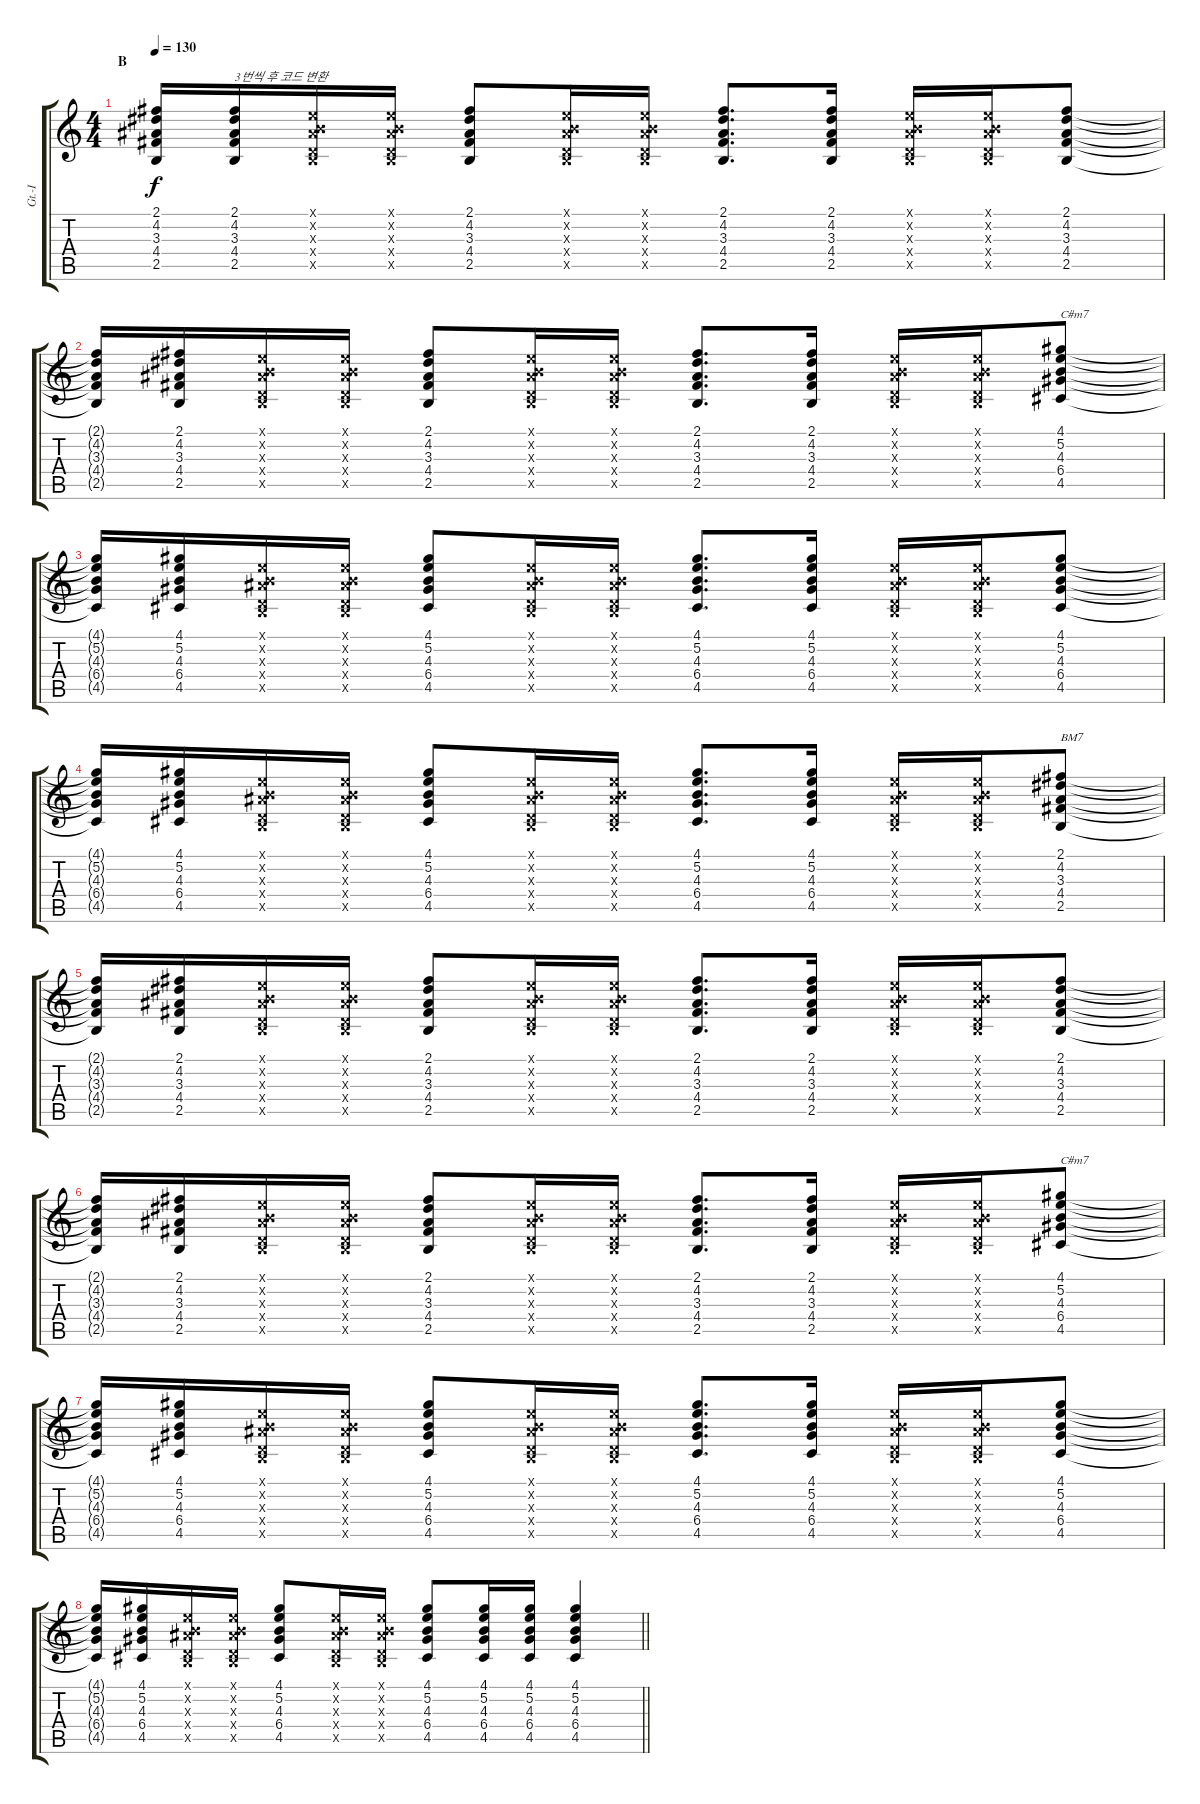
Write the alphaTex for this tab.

\track ("Gt.-I" "Gt.-I") {instrument acousticguitarsteel}
\staff {score tabs}
\tuning (E4 B3 G3 D3 A2 E2) {hide}
\ts (4 4)
\section ("" "B")
\tempo 130
\clef g2
\ks c
(2.1{t} 4.2{t} 3.3{t} 4.4{t} 2.5{t}).16{dy f} (2.1 4.2 3.3 4.4 2.5).16{txt "3번씩 후 코드 변환"} (0.1{x} 0.2{x} 3.3{x} 0.4{x} 2.5{x}).16 (0.1{x} 0.2{x} 3.3{x} 0.4{x} 2.5{x}).16 (2.1 4.2 3.3 4.4 2.5).8 (0.1{x} 0.2{x} 3.3{x} 0.4{x} 2.5{x}).16 (0.1{x} 0.2{x} 3.3{x} 0.4{x} 2.5{x}).16 (2.1 4.2 3.3 4.4 2.5).8{d} (2.1 4.2 3.3 4.4 2.5).16 (0.1{x} 0.2{x} 3.3{x} 0.4{x} 2.5{x}).16 (0.1{x} 0.2{x} 3.3{x} 0.4{x} 2.5{x}).16 (2.1 4.2 3.3 4.4 2.5).8 |
(2.1{t} 4.2{t} 3.3{t} 4.4{t} 2.5{t}).16 (2.1 4.2 3.3 4.4 2.5).16 (0.1{x} 0.2{x} 3.3{x} 0.4{x} 2.5{x}).16 (0.1{x} 0.2{x} 3.3{x} 0.4{x} 2.5{x}).16 (2.1 4.2 3.3 4.4 2.5).8 (0.1{x} 0.2{x} 3.3{x} 0.4{x} 2.5{x}).16 (0.1{x} 0.2{x} 3.3{x} 0.4{x} 2.5{x}).16 (2.1 4.2 3.3 4.4 2.5).8{d} (2.1 4.2 3.3 4.4 2.5).16 (0.1{x} 0.2{x} 3.3{x} 0.4{x} 2.5{x}).16 (0.1{x} 0.2{x} 3.3{x} 0.4{x} 2.5{x}).16 (4.1 5.2 4.3 6.4 4.5).8{txt "C#m7"} |
(4.1{t} 5.2{t} 4.3{t} 6.4{t} 4.5{t}).16 (4.1 5.2 4.3 6.4 4.5).16 (0.1{x} 0.2{x} 3.3{x} 0.4{x} 2.5{x}).16 (0.1{x} 0.2{x} 3.3{x} 0.4{x} 2.5{x}).16 (4.1 5.2 4.3 6.4 4.5).8 (0.1{x} 0.2{x} 3.3{x} 0.4{x} 2.5{x}).16 (0.1{x} 0.2{x} 3.3{x} 0.4{x} 2.5{x}).16 (4.1 5.2 4.3 6.4 4.5).8{d} (4.1 5.2 4.3 6.4 4.5).16 (0.1{x} 0.2{x} 3.3{x} 0.4{x} 2.5{x}).16 (0.1{x} 0.2{x} 3.3{x} 0.4{x} 2.5{x}).16 (4.1 5.2 4.3 6.4 4.5).8 |
(4.1{t} 5.2{t} 4.3{t} 6.4{t} 4.5{t}).16 (4.1 5.2 4.3 6.4 4.5).16 (0.1{x} 0.2{x} 3.3{x} 0.4{x} 2.5{x}).16 (0.1{x} 0.2{x} 3.3{x} 0.4{x} 2.5{x}).16 (4.1 5.2 4.3 6.4 4.5).8 (0.1{x} 0.2{x} 3.3{x} 0.4{x} 2.5{x}).16 (0.1{x} 0.2{x} 3.3{x} 0.4{x} 2.5{x}).16 (4.1 5.2 4.3 6.4 4.5).8{d} (4.1 5.2 4.3 6.4 4.5).16 (0.1{x} 0.2{x} 3.3{x} 0.4{x} 2.5{x}).16 (0.1{x} 0.2{x} 3.3{x} 0.4{x} 2.5{x}).16 (2.1 4.2 3.3 4.4 2.5).8{txt "BM7"} |
(2.1{t} 4.2{t} 3.3{t} 4.4{t} 2.5{t}).16 (2.1 4.2 3.3 4.4 2.5).16 (0.1{x} 0.2{x} 3.3{x} 0.4{x} 2.5{x}).16 (0.1{x} 0.2{x} 3.3{x} 0.4{x} 2.5{x}).16 (2.1 4.2 3.3 4.4 2.5).8 (0.1{x} 0.2{x} 3.3{x} 0.4{x} 2.5{x}).16 (0.1{x} 0.2{x} 3.3{x} 0.4{x} 2.5{x}).16 (2.1 4.2 3.3 4.4 2.5).8{d} (2.1 4.2 3.3 4.4 2.5).16 (0.1{x} 0.2{x} 3.3{x} 0.4{x} 2.5{x}).16 (0.1{x} 0.2{x} 3.3{x} 0.4{x} 2.5{x}).16 (2.1 4.2 3.3 4.4 2.5).8 |
(2.1{t} 4.2{t} 3.3{t} 4.4{t} 2.5{t}).16 (2.1 4.2 3.3 4.4 2.5).16 (0.1{x} 0.2{x} 3.3{x} 0.4{x} 2.5{x}).16 (0.1{x} 0.2{x} 3.3{x} 0.4{x} 2.5{x}).16 (2.1 4.2 3.3 4.4 2.5).8 (0.1{x} 0.2{x} 3.3{x} 0.4{x} 2.5{x}).16 (0.1{x} 0.2{x} 3.3{x} 0.4{x} 2.5{x}).16 (2.1 4.2 3.3 4.4 2.5).8{d} (2.1 4.2 3.3 4.4 2.5).16 (0.1{x} 0.2{x} 3.3{x} 0.4{x} 2.5{x}).16 (0.1{x} 0.2{x} 3.3{x} 0.4{x} 2.5{x}).16 (4.1 5.2 4.3 6.4 4.5).8{txt "C#m7"} |
(4.1{t} 5.2{t} 4.3{t} 6.4{t} 4.5{t}).16 (4.1 5.2 4.3 6.4 4.5).16 (0.1{x} 0.2{x} 3.3{x} 0.4{x} 2.5{x}).16 (0.1{x} 0.2{x} 3.3{x} 0.4{x} 2.5{x}).16 (4.1 5.2 4.3 6.4 4.5).8 (0.1{x} 0.2{x} 3.3{x} 0.4{x} 2.5{x}).16 (0.1{x} 0.2{x} 3.3{x} 0.4{x} 2.5{x}).16 (4.1 5.2 4.3 6.4 4.5).8{d} (4.1 5.2 4.3 6.4 4.5).16 (0.1{x} 0.2{x} 3.3{x} 0.4{x} 2.5{x}).16 (0.1{x} 0.2{x} 3.3{x} 0.4{x} 2.5{x}).16 (4.1 5.2 4.3 6.4 4.5).8 |
\barLineRight lightlight
(4.1{t} 5.2{t} 4.3{t} 6.4{t} 4.5{t}).16 (4.1 5.2 4.3 6.4 4.5).16 (0.1{x} 0.2{x} 3.3{x} 0.4{x} 2.5{x}).16 (0.1{x} 0.2{x} 3.3{x} 0.4{x} 2.5{x}).16 (4.1 5.2 4.3 6.4 4.5).8 (0.1{x} 0.2{x} 3.3{x} 0.4{x} 2.5{x}).16 (0.1{x} 0.2{x} 3.3{x} 0.4{x} 2.5{x}).16 (4.1 5.2 4.3 6.4 4.5).8 (4.1 5.2 4.3 6.4 4.5).16 (4.1 5.2 4.3 6.4 4.5).16 (4.1 5.2 4.3 6.4 4.5).4
